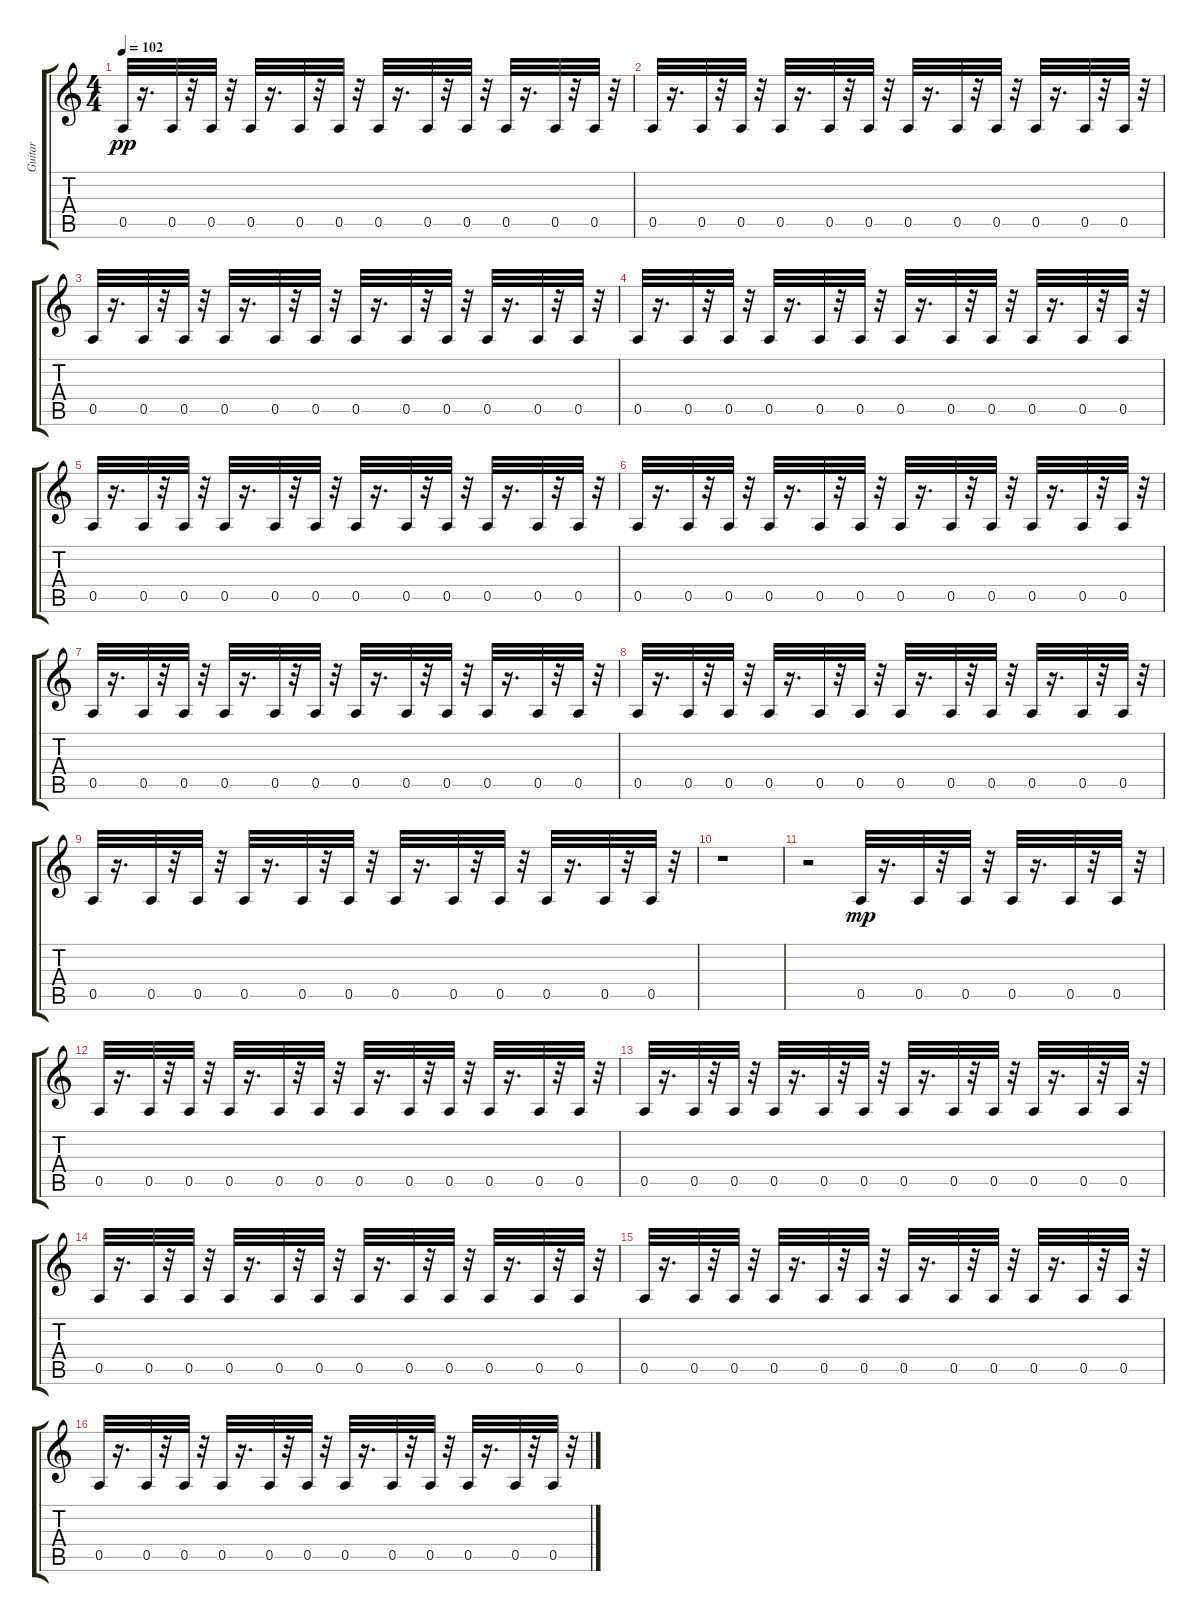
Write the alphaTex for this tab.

\track ("Guitar   " "Guitar   ") {instrument distortionguitar}
\staff {score tabs}
\tuning (E4 B3 G3 D3 A2 E2) {hide}
\ts (4 4)
\tempo 102
\clef g2
\ks c
0.5.32{dy pp} r.16{d} 0.5.32 r.32 0.5.32 r.32 0.5.32 r.16{d} 0.5.32 r.32 0.5.32 r.32 0.5.32 r.16{d} 0.5.32 r.32 0.5.32 r.32 0.5.32 r.16{d} 0.5.32 r.32 0.5.32 r.32 |
0.5.32 r.16{d} 0.5.32 r.32 0.5.32 r.32 0.5.32 r.16{d} 0.5.32 r.32 0.5.32 r.32 0.5.32 r.16{d} 0.5.32 r.32 0.5.32 r.32 0.5.32 r.16{d} 0.5.32 r.32 0.5.32 r.32 |
0.5.32 r.16{d} 0.5.32 r.32 0.5.32 r.32 0.5.32 r.16{d} 0.5.32 r.32 0.5.32 r.32 0.5.32 r.16{d} 0.5.32 r.32 0.5.32 r.32 0.5.32 r.16{d} 0.5.32 r.32 0.5.32 r.32 |
0.5.32 r.16{d} 0.5.32 r.32 0.5.32 r.32 0.5.32 r.16{d} 0.5.32 r.32 0.5.32 r.32 0.5.32 r.16{d} 0.5.32 r.32 0.5.32 r.32 0.5.32 r.16{d} 0.5.32 r.32 0.5.32 r.32 |
0.5.32 r.16{d} 0.5.32 r.32 0.5.32 r.32 0.5.32 r.16{d} 0.5.32 r.32 0.5.32 r.32 0.5.32 r.16{d} 0.5.32 r.32 0.5.32 r.32 0.5.32 r.16{d} 0.5.32 r.32 0.5.32 r.32 |
0.5.32 r.16{d} 0.5.32 r.32 0.5.32 r.32 0.5.32 r.16{d} 0.5.32 r.32 0.5.32 r.32 0.5.32 r.16{d} 0.5.32 r.32 0.5.32 r.32 0.5.32 r.16{d} 0.5.32 r.32 0.5.32 r.32 |
0.5.32 r.16{d} 0.5.32 r.32 0.5.32 r.32 0.5.32 r.16{d} 0.5.32 r.32 0.5.32 r.32 0.5.32 r.16{d} 0.5.32 r.32 0.5.32 r.32 0.5.32 r.16{d} 0.5.32 r.32 0.5.32 r.32 |
0.5.32 r.16{d} 0.5.32 r.32 0.5.32 r.32 0.5.32 r.16{d} 0.5.32 r.32 0.5.32 r.32 0.5.32 r.16{d} 0.5.32 r.32 0.5.32 r.32 0.5.32 r.16{d} 0.5.32 r.32 0.5.32 r.32 |
0.5.32 r.16{d} 0.5.32 r.32 0.5.32 r.32 0.5.32 r.16{d} 0.5.32 r.32 0.5.32 r.32 0.5.32 r.16{d} 0.5.32 r.32 0.5.32 r.32 0.5.32 r.16{d} 0.5.32 r.32 0.5.32 r.32 |
r.1 |
r.2 0.5.32{dy mp} r.16{d} 0.5.32 r.32 0.5.32 r.32 0.5.32 r.16{d} 0.5.32 r.32 0.5.32 r.32 |
0.5.32 r.16{d} 0.5.32 r.32 0.5.32 r.32 0.5.32 r.16{d} 0.5.32 r.32 0.5.32 r.32 0.5.32 r.16{d} 0.5.32 r.32 0.5.32 r.32 0.5.32 r.16{d} 0.5.32 r.32 0.5.32 r.32 |
0.5.32 r.16{d} 0.5.32 r.32 0.5.32 r.32 0.5.32 r.16{d} 0.5.32 r.32 0.5.32 r.32 0.5.32 r.16{d} 0.5.32 r.32 0.5.32 r.32 0.5.32 r.16{d} 0.5.32 r.32 0.5.32 r.32 |
0.5.32 r.16{d} 0.5.32 r.32 0.5.32 r.32 0.5.32 r.16{d} 0.5.32 r.32 0.5.32 r.32 0.5.32 r.16{d} 0.5.32 r.32 0.5.32 r.32 0.5.32 r.16{d} 0.5.32 r.32 0.5.32 r.32 |
0.5.32 r.16{d} 0.5.32 r.32 0.5.32 r.32 0.5.32 r.16{d} 0.5.32 r.32 0.5.32 r.32 0.5.32 r.16{d} 0.5.32 r.32 0.5.32 r.32 0.5.32 r.16{d} 0.5.32 r.32 0.5.32 r.32 |
0.5.32 r.16{d} 0.5.32 r.32 0.5.32 r.32 0.5.32 r.16{d} 0.5.32 r.32 0.5.32 r.32 0.5.32 r.16{d} 0.5.32 r.32 0.5.32 r.32 0.5.32 r.16{d} 0.5.32 r.32 0.5.32 r.32
